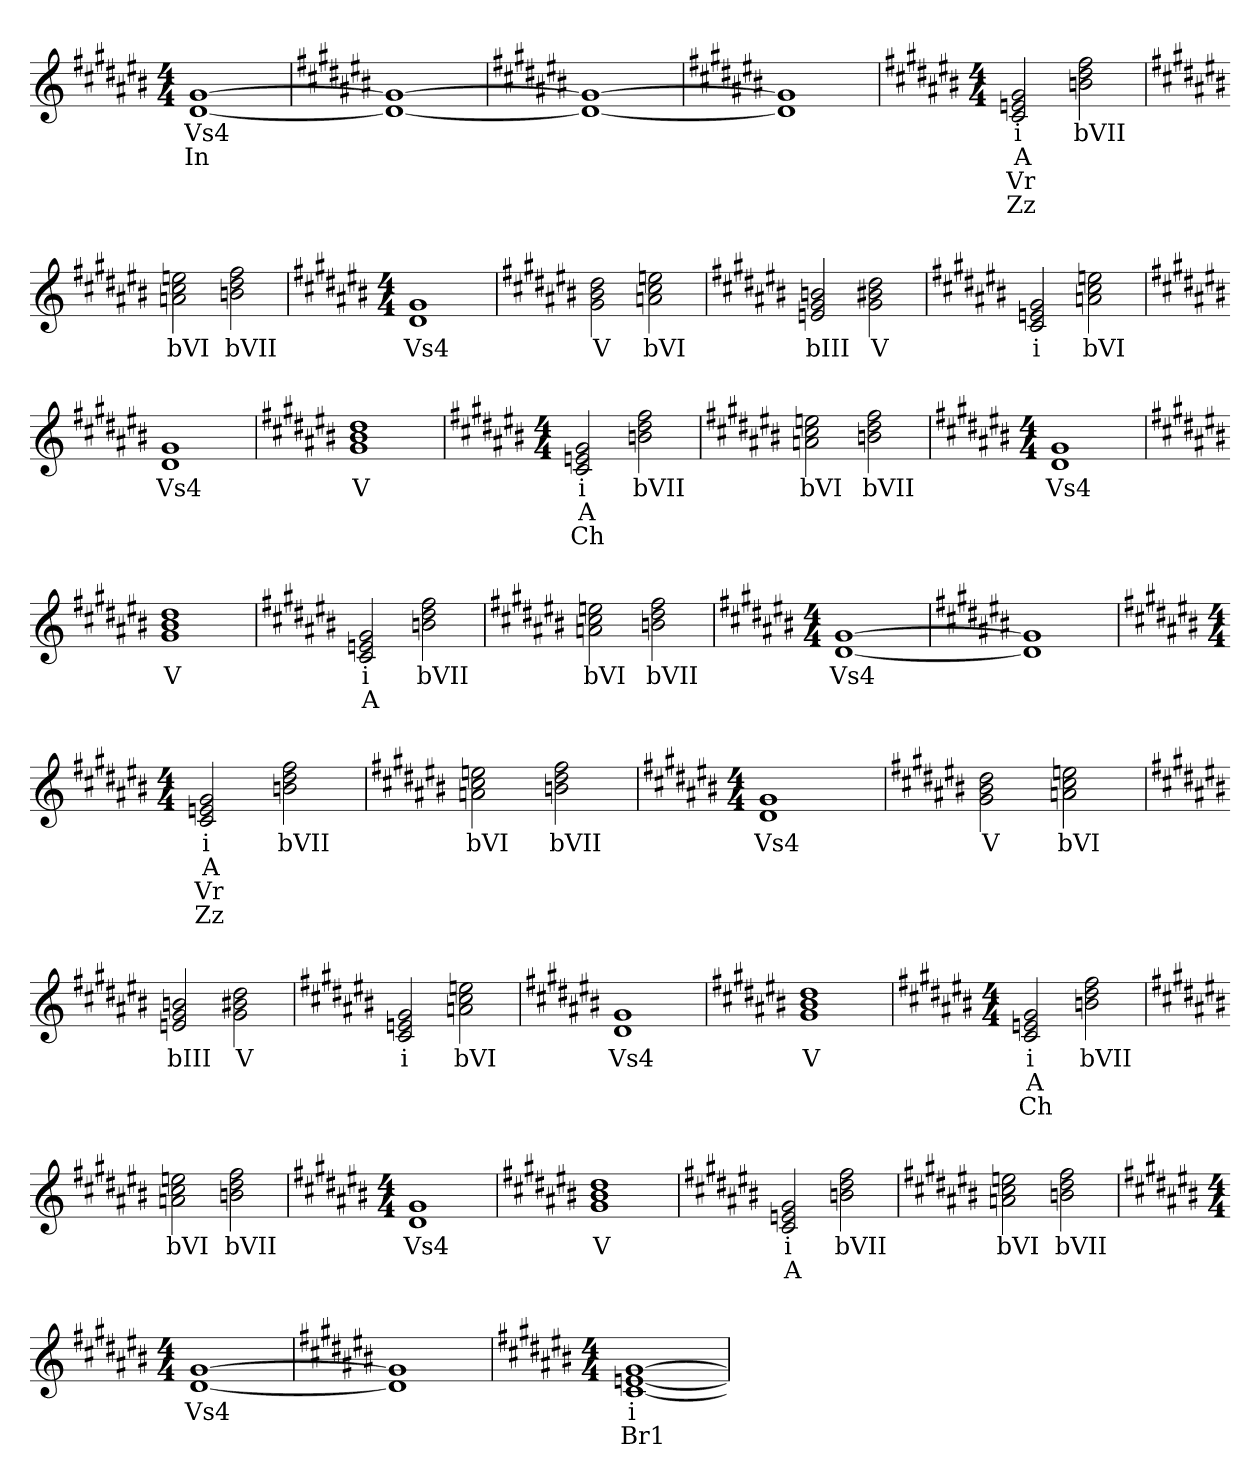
**kern	**text	**text	**text	**text
*part1	*part1	*part1	*part1	*part1
*staff1	*staff1	*staff1	*staff1	*staff1
*k[f#c#g#d#a#e#b#]	*	*	*	*
*C#:	*	*	*	*
*M4/4	*	*	*	*
=	=	=	=	=
[1d# [1g#	Vs4	In	.	.
=	=	=	=	=
*k[f#c#g#d#a#e#b#]	*	*	*	*
*C#:	*	*	*	*
1d#_ 1g#_	.	.	.	.
=	=	=	=	=
*k[f#c#g#d#a#e#b#]	*	*	*	*
*C#:	*	*	*	*
1d#_ 1g#_	.	.	.	.
=	=	=	=	=
*k[f#c#g#d#a#e#b#]	*	*	*	*
*C#:	*	*	*	*
1d#] 1g#]	.	.	.	.
=	=	=	=	=
*k[f#c#g#d#a#e#b#]	*	*	*	*
*C#:	*	*	*	*
*M4/4	*	*	*	*
2c# 2en 2g#	i	A	Vr	Zz
2bn 2dd# 2ff#	bVII	.	.	.
=	=	=	=	=
*k[f#c#g#d#a#e#b#]	*	*	*	*
*C#:	*	*	*	*
2an 2cc# 2een	bVI	.	.	.
2bn 2dd# 2ff#	bVII	.	.	.
=	=	=	=	=
*k[f#c#g#d#a#e#b#]	*	*	*	*
*C#:	*	*	*	*
*M4/4	*	*	*	*
1d# 1g#	Vs4	.	.	.
=	=	=	=	=
*k[f#c#g#d#a#e#b#]	*	*	*	*
*C#:	*	*	*	*
2g# 2b# 2dd#	V	.	.	.
2an 2cc# 2een	bVI	.	.	.
=	=	=	=	=
*k[f#c#g#d#a#e#b#]	*	*	*	*
*C#:	*	*	*	*
2en 2g# 2bn	bIII	.	.	.
2g# 2b#X 2dd#	V	.	.	.
=	=	=	=	=
*k[f#c#g#d#a#e#b#]	*	*	*	*
*C#:	*	*	*	*
2c# 2en 2g#	i	.	.	.
2an 2cc# 2een	bVI	.	.	.
=	=	=	=	=
*k[f#c#g#d#a#e#b#]	*	*	*	*
*C#:	*	*	*	*
1d# 1g#	Vs4	.	.	.
=	=	=	=	=
*k[f#c#g#d#a#e#b#]	*	*	*	*
*C#:	*	*	*	*
1g# 1b# 1dd#	V	.	.	.
=	=	=	=	=
*k[f#c#g#d#a#e#b#]	*	*	*	*
*C#:	*	*	*	*
*M4/4	*	*	*	*
2c# 2en 2g#	i	A	Ch	.
2bn 2dd# 2ff#	bVII	.	.	.
=	=	=	=	=
*k[f#c#g#d#a#e#b#]	*	*	*	*
*C#:	*	*	*	*
2an 2cc# 2een	bVI	.	.	.
2bn 2dd# 2ff#	bVII	.	.	.
=	=	=	=	=
*k[f#c#g#d#a#e#b#]	*	*	*	*
*C#:	*	*	*	*
*M4/4	*	*	*	*
1d# 1g#	Vs4	.	.	.
=	=	=	=	=
*k[f#c#g#d#a#e#b#]	*	*	*	*
*C#:	*	*	*	*
1g# 1b# 1dd#	V	.	.	.
=	=	=	=	=
*k[f#c#g#d#a#e#b#]	*	*	*	*
*C#:	*	*	*	*
2c# 2en 2g#	i	A	.	.
2bn 2dd# 2ff#	bVII	.	.	.
=	=	=	=	=
*k[f#c#g#d#a#e#b#]	*	*	*	*
*C#:	*	*	*	*
2an 2cc# 2een	bVI	.	.	.
2bn 2dd# 2ff#	bVII	.	.	.
=	=	=	=	=
*k[f#c#g#d#a#e#b#]	*	*	*	*
*C#:	*	*	*	*
*M4/4	*	*	*	*
[1d# [1g#	Vs4	.	.	.
=	=	=	=	=
*k[f#c#g#d#a#e#b#]	*	*	*	*
*C#:	*	*	*	*
1d#] 1g#]	.	.	.	.
=	=	=	=	=
*k[f#c#g#d#a#e#b#]	*	*	*	*
*C#:	*	*	*	*
*M4/4	*	*	*	*
2c# 2en 2g#	i	A	Vr	Zz
2bn 2dd# 2ff#	bVII	.	.	.
=	=	=	=	=
*k[f#c#g#d#a#e#b#]	*	*	*	*
*C#:	*	*	*	*
2an 2cc# 2een	bVI	.	.	.
2bn 2dd# 2ff#	bVII	.	.	.
=	=	=	=	=
*k[f#c#g#d#a#e#b#]	*	*	*	*
*C#:	*	*	*	*
*M4/4	*	*	*	*
1d# 1g#	Vs4	.	.	.
=	=	=	=	=
*k[f#c#g#d#a#e#b#]	*	*	*	*
*C#:	*	*	*	*
2g# 2b# 2dd#	V	.	.	.
2an 2cc# 2een	bVI	.	.	.
=	=	=	=	=
*k[f#c#g#d#a#e#b#]	*	*	*	*
*C#:	*	*	*	*
2en 2g# 2bn	bIII	.	.	.
2g# 2b#X 2dd#	V	.	.	.
=	=	=	=	=
*k[f#c#g#d#a#e#b#]	*	*	*	*
*C#:	*	*	*	*
2c# 2en 2g#	i	.	.	.
2an 2cc# 2een	bVI	.	.	.
=	=	=	=	=
*k[f#c#g#d#a#e#b#]	*	*	*	*
*C#:	*	*	*	*
1d# 1g#	Vs4	.	.	.
=	=	=	=	=
*k[f#c#g#d#a#e#b#]	*	*	*	*
*C#:	*	*	*	*
1g# 1b# 1dd#	V	.	.	.
=	=	=	=	=
*k[f#c#g#d#a#e#b#]	*	*	*	*
*C#:	*	*	*	*
*M4/4	*	*	*	*
2c# 2en 2g#	i	A	Ch	.
2bn 2dd# 2ff#	bVII	.	.	.
=	=	=	=	=
*k[f#c#g#d#a#e#b#]	*	*	*	*
*C#:	*	*	*	*
2an 2cc# 2een	bVI	.	.	.
2bn 2dd# 2ff#	bVII	.	.	.
=	=	=	=	=
*k[f#c#g#d#a#e#b#]	*	*	*	*
*C#:	*	*	*	*
*M4/4	*	*	*	*
1d# 1g#	Vs4	.	.	.
=	=	=	=	=
*k[f#c#g#d#a#e#b#]	*	*	*	*
*C#:	*	*	*	*
1g# 1b# 1dd#	V	.	.	.
=	=	=	=	=
*k[f#c#g#d#a#e#b#]	*	*	*	*
*C#:	*	*	*	*
2c# 2en 2g#	i	A	.	.
2bn 2dd# 2ff#	bVII	.	.	.
=	=	=	=	=
*k[f#c#g#d#a#e#b#]	*	*	*	*
*C#:	*	*	*	*
2an 2cc# 2een	bVI	.	.	.
2bn 2dd# 2ff#	bVII	.	.	.
=	=	=	=	=
*k[f#c#g#d#a#e#b#]	*	*	*	*
*C#:	*	*	*	*
*M4/4	*	*	*	*
[1d# [1g#	Vs4	.	.	.
=	=	=	=	=
*k[f#c#g#d#a#e#b#]	*	*	*	*
*C#:	*	*	*	*
1d#] 1g#]	.	.	.	.
=	=	=	=	=
*k[f#c#g#d#a#e#b#]	*	*	*	*
*C#:	*	*	*	*
*M4/4	*	*	*	*
[1c# [1en [1g#	i	Br1	.	.
=	=	=	=	=
*-	*-	*-	*-	*-
